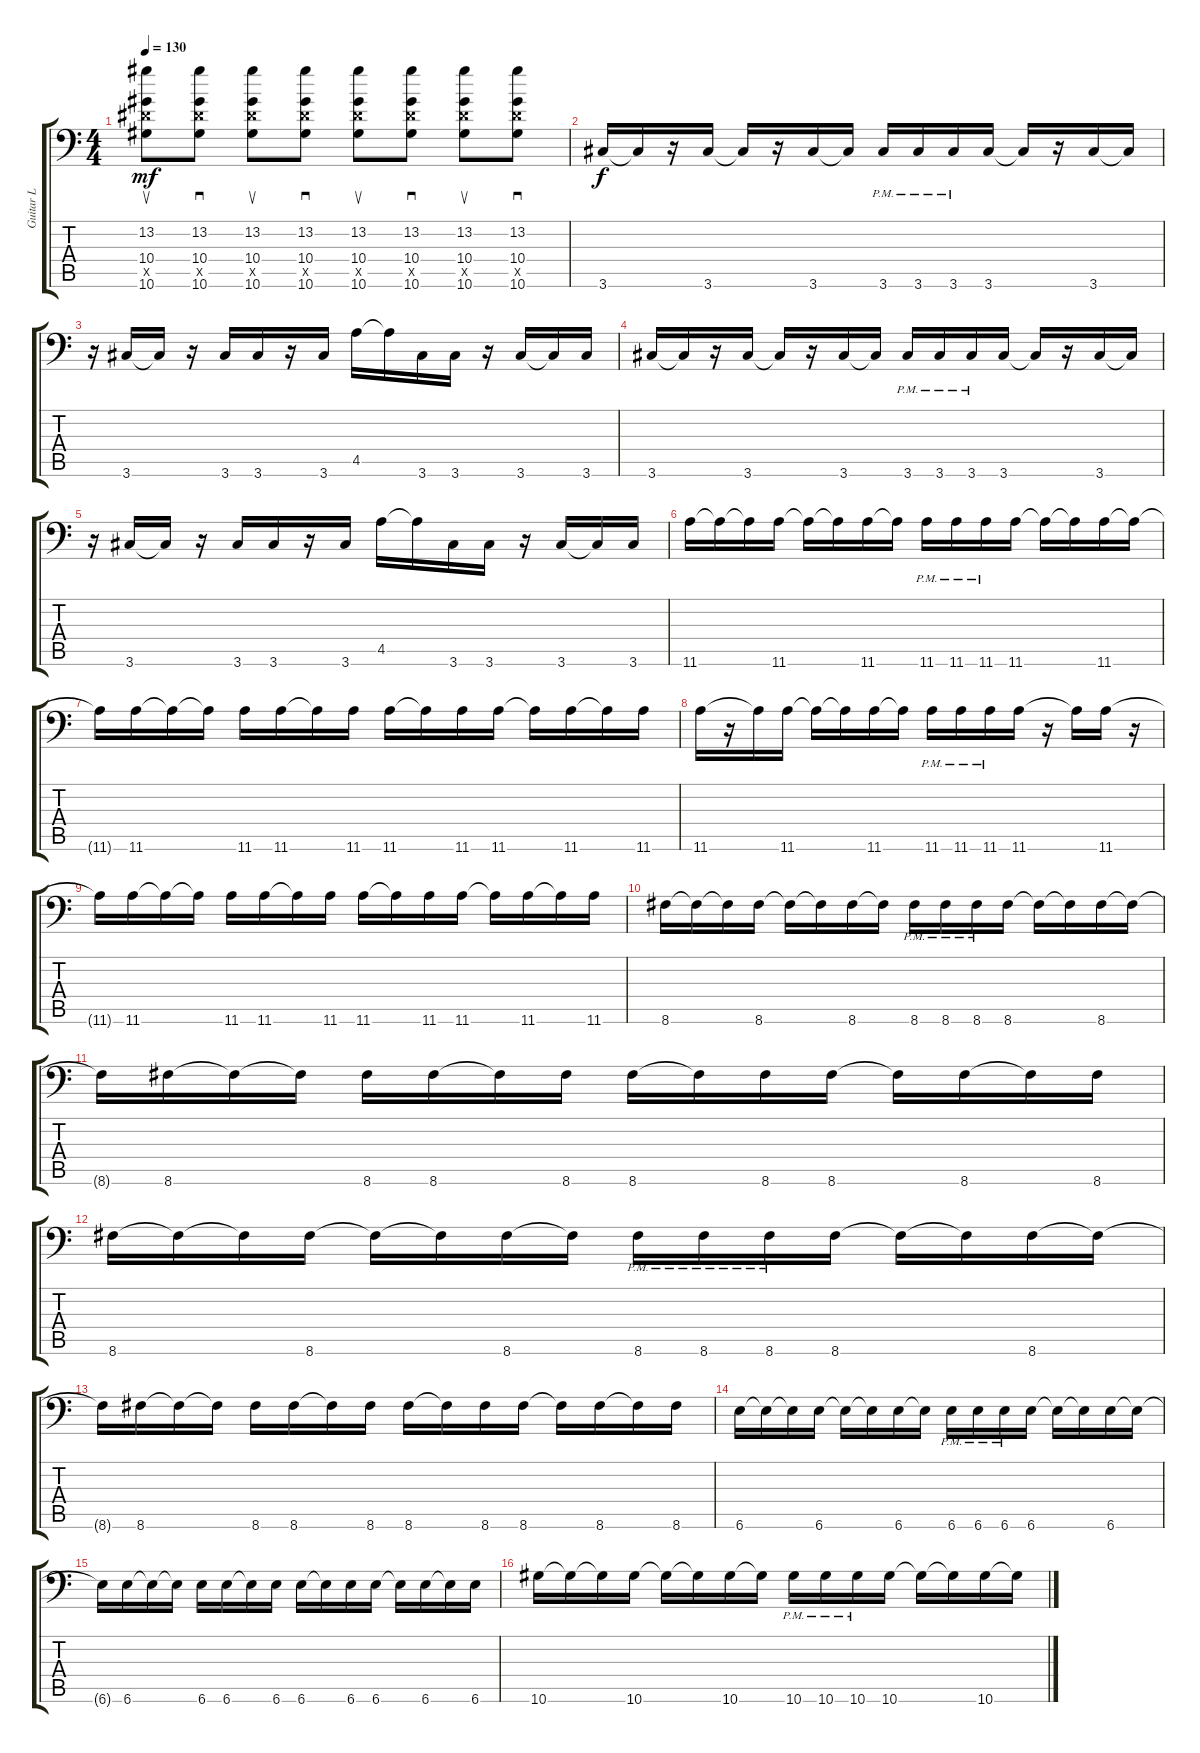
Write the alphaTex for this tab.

\track ("Guitar L" "Guitar L") {instrument distortionguitar}
\staff {score tabs}
\tuning (C4 G3 Eb3 Bb2 F2 Bb1) {hide}
\ts (4 4)
\tempo 130
\clef f4
\ks c
(13.2 10.4 10.5{x} 10.6).8{su dy mf} (13.2 10.4 10.5{x} 10.6).8{sd} (13.2 10.4 10.5{x} 10.6).8{su} (13.2 10.4 10.5{x} 10.6).8{sd} (13.2 10.4 10.5{x} 10.6).8{su} (13.2 10.4 10.5{x} 10.6).8{sd} (13.2 10.4 10.5{x} 10.6).8{su} (13.2 10.4 10.5{x} 10.6).8{sd} |
3.6.16{dy f} 3.6{t}.16 r.16 3.6.16 3.6{t}.16 r.16 3.6.16 3.6{t}.16 3.6{pm}.16 3.6{pm}.16 3.6{pm}.16 3.6.16 3.6{t}.16 r.16 3.6.16 3.6{t}.16 |
r.16 3.6.16 3.6{t}.16 r.16 3.6.16 3.6.16 r.16 3.6.16 4.5.16 4.5{t}.16 3.6.16 3.6.16 r.16 3.6.16 3.6{t}.16 3.6.16 |
3.6.16 3.6{t}.16 r.16 3.6.16 3.6{t}.16 r.16 3.6.16 3.6{t}.16 3.6{pm}.16 3.6{pm}.16 3.6{pm}.16 3.6.16 3.6{t}.16 r.16 3.6.16 3.6{t}.16 |
r.16 3.6.16 3.6{t}.16 r.16 3.6.16 3.6.16 r.16 3.6.16 4.5.16 4.5{t}.16 3.6.16 3.6.16 r.16 3.6.16 3.6{t}.16 3.6.16 |
11.6.16 11.6{t}.16 11.6{t}.16 11.6.16 11.6{t}.16 11.6{t}.16 11.6.16 11.6{t}.16 11.6{pm}.16 11.6{pm}.16 11.6{pm}.16 11.6.16 11.6{t}.16 11.6{t}.16 11.6.16 11.6{t}.16 |
11.6{t}.16 11.6.16 11.6{t}.16 11.6{t}.16 11.6.16 11.6.16 11.6{t}.16 11.6.16 11.6.16 11.6{t}.16 11.6.16 11.6.16 11.6{t}.16 11.6.16 11.6{t}.16 11.6.16 |
11.6.16 r.16 11.6{t}.16 11.6.16 11.6{t}.16 11.6{t}.16 11.6.16 11.6{t}.16 11.6{pm}.16 11.6{pm}.16 11.6{pm}.16 11.6.16 r.16 11.6{t}.16 11.6.16 r.16 |
11.6{t}.16 11.6.16 11.6{t}.16 11.6{t}.16 11.6.16 11.6.16 11.6{t}.16 11.6.16 11.6.16 11.6{t}.16 11.6.16 11.6.16 11.6{t}.16 11.6.16 11.6{t}.16 11.6.16 |
8.6.16 8.6{t}.16 8.6{t}.16 8.6.16 8.6{t}.16 8.6{t}.16 8.6.16 8.6{t}.16 8.6{pm}.16 8.6{pm}.16 8.6{pm}.16 8.6.16 8.6{t}.16 8.6{t}.16 8.6.16 8.6{t}.16 |
8.6{t}.16 8.6.16 8.6{t}.16 8.6{t}.16 8.6.16 8.6.16 8.6{t}.16 8.6.16 8.6.16 8.6{t}.16 8.6.16 8.6.16 8.6{t}.16 8.6.16 8.6{t}.16 8.6.16 |
8.6.16 8.6{t}.16 8.6{t}.16 8.6.16 8.6{t}.16 8.6{t}.16 8.6.16 8.6{t}.16 8.6{pm}.16 8.6{pm}.16 8.6{pm}.16 8.6.16 8.6{t}.16 8.6{t}.16 8.6.16 8.6{t}.16 |
8.6{t}.16 8.6.16 8.6{t}.16 8.6{t}.16 8.6.16 8.6.16 8.6{t}.16 8.6.16 8.6.16 8.6{t}.16 8.6.16 8.6.16 8.6{t}.16 8.6.16 8.6{t}.16 8.6.16 |
6.6.16 6.6{t}.16 6.6{t}.16 6.6.16 6.6{t}.16 6.6{t}.16 6.6.16 6.6{t}.16 6.6{pm}.16 6.6{pm}.16 6.6{pm}.16 6.6.16 6.6{t}.16 6.6{t}.16 6.6.16 6.6{t}.16 |
6.6{t}.16 6.6.16 6.6{t}.16 6.6{t}.16 6.6.16 6.6.16 6.6{t}.16 6.6.16 6.6.16 6.6{t}.16 6.6.16 6.6.16 6.6{t}.16 6.6.16 6.6{t}.16 6.6.16 |
10.6.16 10.6{t}.16 10.6{t}.16 10.6.16 10.6{t}.16 10.6{t}.16 10.6.16 10.6{t}.16 10.6{pm}.16 10.6{pm}.16 10.6{pm}.16 10.6.16 10.6{t}.16 10.6{t}.16 10.6.16 10.6{t}.16
